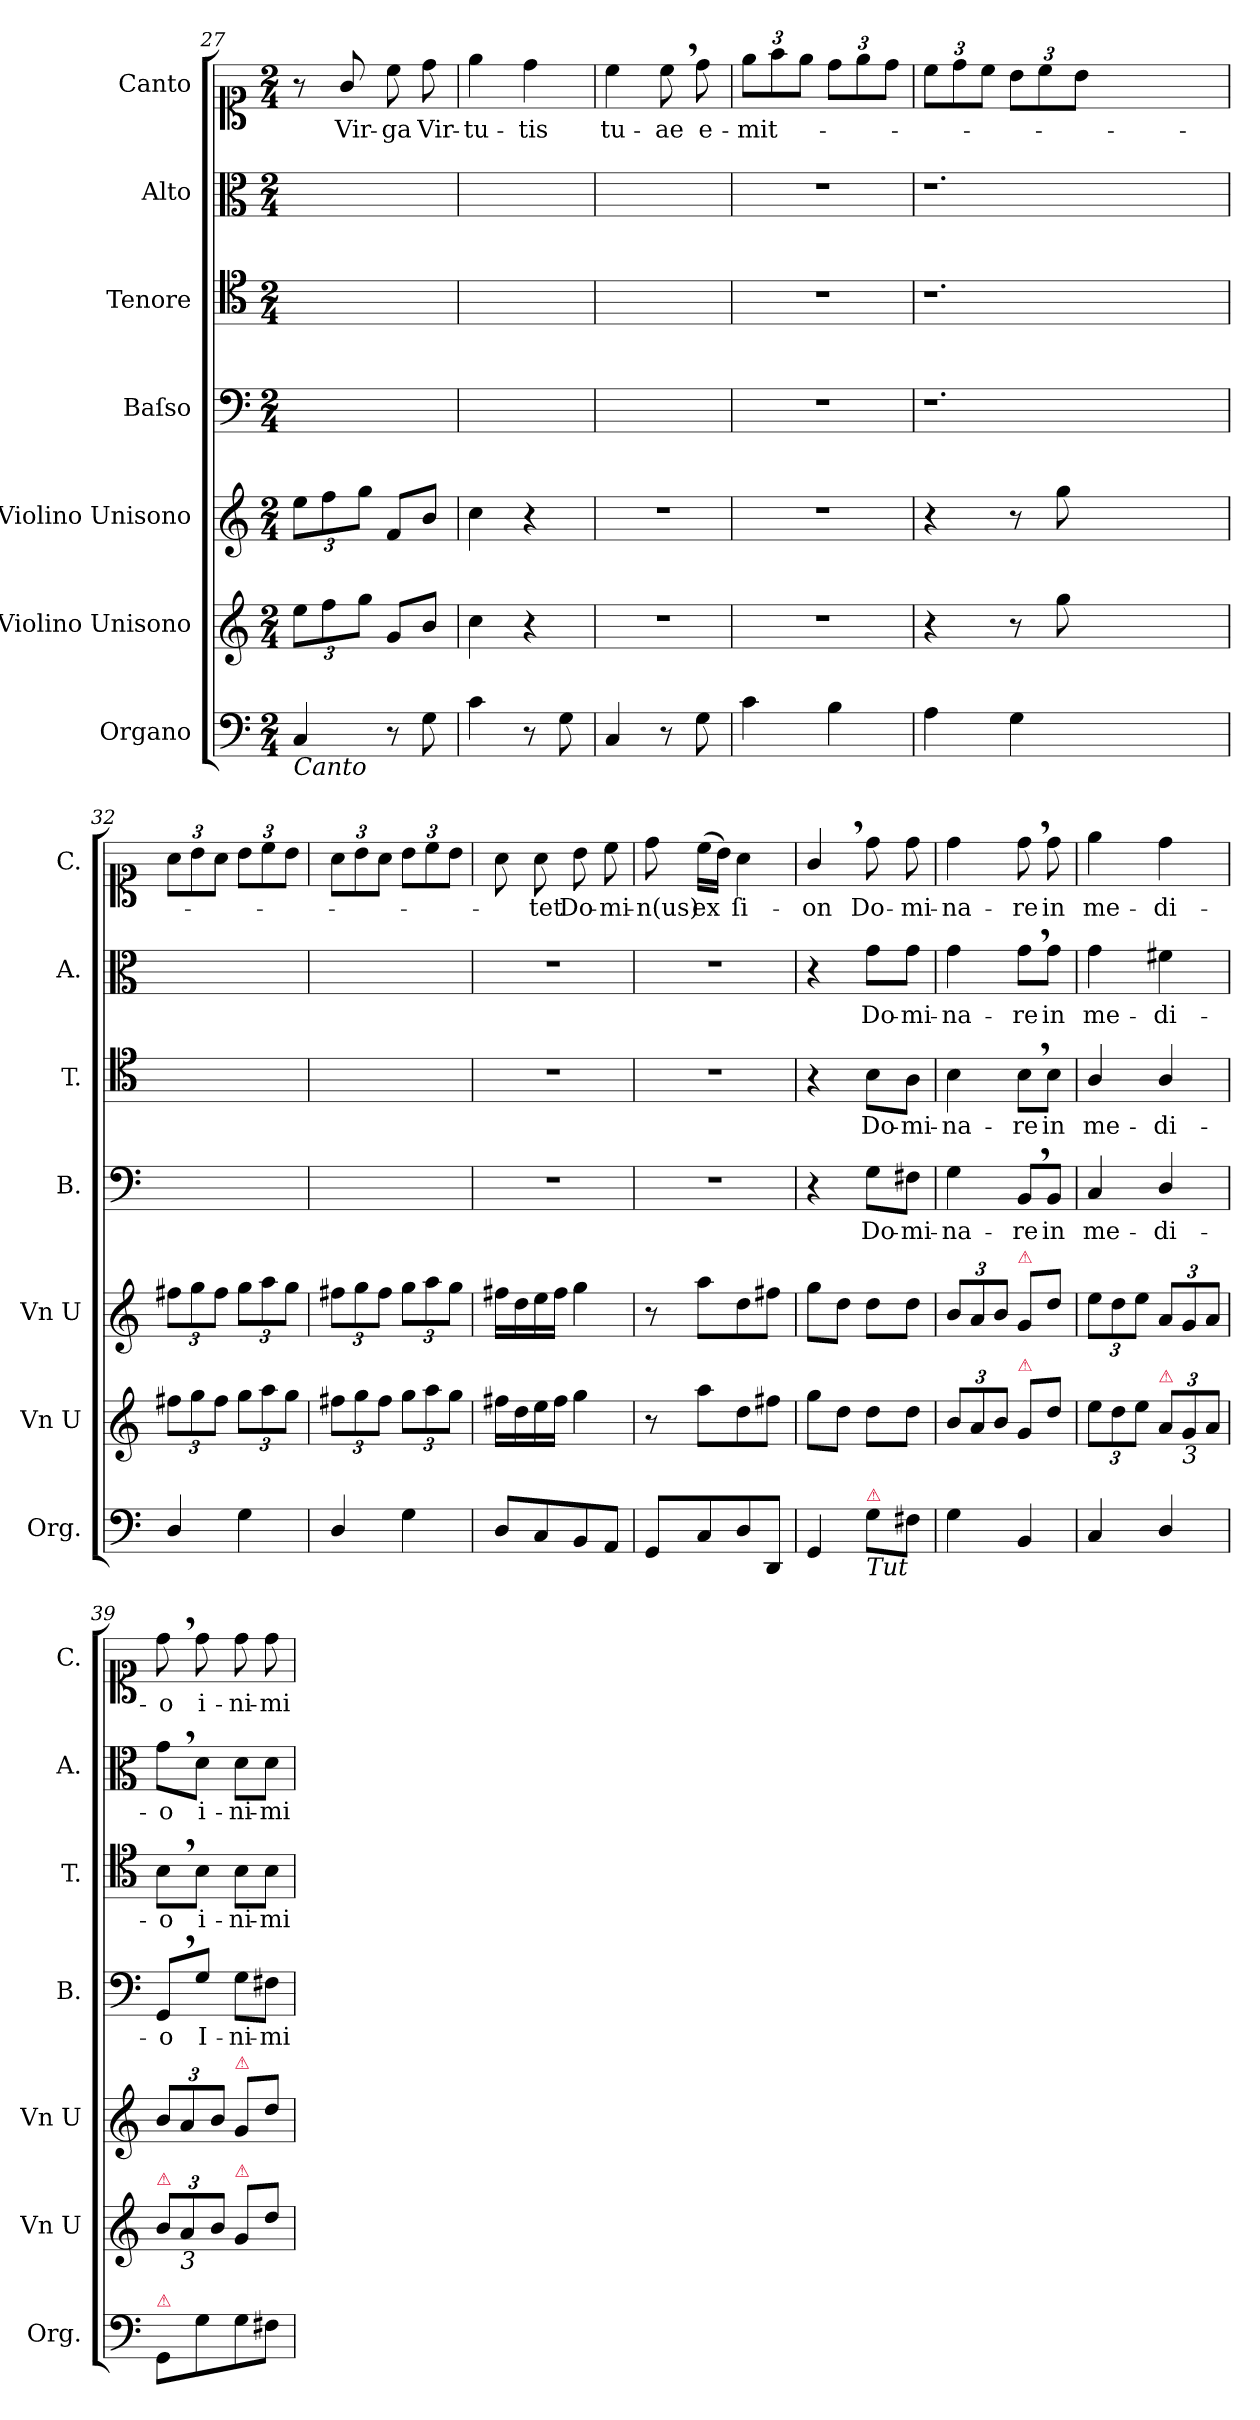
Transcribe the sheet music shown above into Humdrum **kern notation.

**kern	**kern	**kern	**kern	**text	**kern	**text	**kern	**text	**kern	**text
*part7	*part6	*part5	*part4	*part4	*part3	*part3	*part2	*part2	*part1	*part1
*staff7	*staff6	*staff5	*staff4	*staff4	*staff3	*staff3	*staff2	*staff2	*staff1	*staff1
*I"Organo	*I"Violino Unisono	*I"Violino Unisono	*I"Baſso	*	*I"Tenore	*	*I"Alto	*	*I"Canto	*
*I'Org.	*I'Vn U	*I'Vn U	*I'B.	*	*I'T.	*	*I'A.	*	*I'C.	*
*clefF4	*clefG2	*clefG2	*clefF4	*	*clefC4	*	*clefC3	*	*clefC1	*
*k[]	*k[]	*k[]	*k[]	*	*k[]	*	*k[]	*	*k[]	*
*M2/4	*M2/4	*M2/4	*M2/4	*	*M2/4	*	*M2/4	*	*M2/4	*
=27	=27	=27	=27	=27	=27	=27	=27	=27	=27	=27
!LO:TX:b:i:t=Canto	!	!	!	!	!	!	!	!	!	!
4C/	12ee\L	12ee\L	2ryy	.	2ryy	.	2ryy	.	8r	.
.	12ff\	12ff\	.	.	.	.	.	.	.	.
.	.	.	.	.	.	.	.	.	8g/	Vir-
.	12gg\J	12gg\J	.	.	.	.	.	.	.	.
8r	8g/L	8f/L	.	.	.	.	.	.	8cc\	-ga
8G\	8b/J	8b/J	.	.	.	.	.	.	8dd\	Vir-
=28	=28	=28	=28	=28	=28	=28	=28	=28	=28	=28
4c\	4cc\	4cc\	2ryy	.	2ryy	.	2ryy	.	4ee\	-tu-
8r	4r	4r	.	.	.	.	.	.	4dd\	-tis
8G\	.	.	.	.	.	.	.	.	.	.
=29	=29	=29	=29	=29	=29	=29	=29	=29	=29	=29
4C/	2r	2r	2ryy	.	2ryy	.	2ryy	.	4cc\	tu-
8r	.	.	.	.	.	.	.	.	8cc,\	-ae
8G\	.	.	.	.	.	.	.	.	8dd\	e-
=30	=30	=30	=30	=30	=30	=30	=30	=30	=30	=30
4c\	2r	2r	2r	.	2r	.	2r	.	12ee\L	-mit-
.	.	.	.	.	.	.	.	.	12ff\	.
.	.	.	.	.	.	.	.	.	12ee\J	.
4B\	.	.	.	.	.	.	.	.	12dd\L	.
.	.	.	.	.	.	.	.	.	12ee\	.
.	.	.	.	.	.	.	.	.	12dd\J	.
=31	=31	=31	=31	=31	=31	=31	=31	=31	=31	=31
4A\	4r	4r	1.r	.	1.r	.	1.r	.	12cc\L	.
.	.	.	.	.	.	.	.	.	12dd\	.
.	.	.	.	.	.	.	.	.	12cc\J	.
4G\	8r	8r	.	.	.	.	.	.	12b\L	.
.	.	.	.	.	.	.	.	.	12cc\	.
.	8gg\	8gg\	.	.	.	.	.	.	.	.
.	.	.	.	.	.	.	.	.	12b\J	.
1ryy	1ryy	1ryy	.	.	.	.	.	.	1ryy	.
=32	=32	=32	=32	=32	=32	=32	=32	=32	=32	=32
4D/	12ff#X\L	12ff#X\L	2ryy	.	2ryy	.	2ryy	.	12a\L	.
.	12gg\	12gg\	.	.	.	.	.	.	12b\	.
.	12ff#\J	12ff#\J	.	.	.	.	.	.	12a\J	.
4G\	12gg\L	12gg\L	.	.	.	.	.	.	12b\L	.
.	12aa\	12aa\	.	.	.	.	.	.	12cc\	.
.	12gg\J	12gg\J	.	.	.	.	.	.	12b\J	.
=33	=33	=33	=33	=33	=33	=33	=33	=33	=33	=33
4D/	12ff#X\L	12ff#X\L	2ryy	.	2ryy	.	2ryy	.	12a\L	.
.	12gg\	12gg\	.	.	.	.	.	.	12b\	.
.	12ff#\J	12ff#\J	.	.	.	.	.	.	12a\J	.
4G\	12gg\L	12gg\L	.	.	.	.	.	.	12b\L	.
.	12aa\	12aa\	.	.	.	.	.	.	12cc\	.
.	12gg\J	12gg\J	.	.	.	.	.	.	12b\J	.
=34	=34	=34	=34	=34	=34	=34	=34	=34	=34	=34
8D/L	16ff#X\LL	16ff#X\LL	2r	.	2r	.	2r	.	8a\	.
.	16dd\	16dd\	.	.	.	.	.	.	.	.
8C/	16ee\	16ee\	.	.	.	.	.	.	8a\	-tet
.	16ff#\JJ	16ff#\JJ	.	.	.	.	.	.	.	.
8BB/	4gg\	4gg\	.	.	.	.	.	.	8b\	Do-
8AA/J	.	.	.	.	.	.	.	.	8cc\	-mi-
=35	=35	=35	=35	=35	=35	=35	=35	=35	=35	=35
8GG/L	8r	8r	2r	.	2r	.	2r	.	8dd\	-n(us)
8C/	8aa\L	8aa\L	.	.	.	.	.	.	(16cc\LL	ex
.	.	.	.	.	.	.	.	.	16b\JJ)	.
8D/	8dd\	8dd\	.	.	.	.	.	.	4a\	ſi-
8DD/J	8ff#X\J	8ff#X\J	.	.	.	.	.	.	.	.
=36	=36	=36	=36	=36	=36	=36	=36	=36	=36	=36
4GG/	8gg\L	8gg\L	4r	.	4r	.	4r	.	4g,/	-on
.	8dd\J	8dd\J	.	.	.	.	.	.	.	.
!LO:TX:a:color=crimson:t=⚠	!	!	!	!	!	!	!	!	!	!
!LO:TX:b:i:t=Tut	!	!	!	!	!	!	!	!	!	!
8G\L	8dd\L	8dd\L	8G\L	Do-	8B\L	Do-	8g\L	Do-	8dd\	Do-
8F#X\J	8dd\J	8dd\J	8F#X\J	-mi-	8A\J	-mi-	8g\J	-mi-	8dd\	-mi-
=37	=37	=37	=37	=37	=37	=37	=37	=37	=37	=37
4G\	12b/L	12b/L	4G\	-na-	4B\	-na-	4g\	-na-	4dd\	-na-
.	12a/	12a/	.	.	.	.	.	.	.	.
.	12b/J	12b/J	.	.	.	.	.	.	.	.
!	!	!LO:TX:a:color=crimson:t=⚠	!	!	!	!	!	!	!	!
!	!LO:TX:a:color=crimson:t=⚠	!	!	!	!	!	!	!	!	!
4BB/	8g/L	8g/L	8BB,/L	-re	8B,\L	-re	8g,\L	-re	8dd,\	-re
.	8dd\J	8dd\J	8BB/J	in	8B\J	in	8g\J	in	8dd\	in
=38	=38	=38	=38	=38	=38	=38	=38	=38	=38	=38
4C/	12ee\L	12ee\L	4C/	me-	4A/	me-	4g\	me-	4ee\	me-
.	12dd\	12dd\	.	.	.	.	.	.	.	.
.	12ee\J	12ee\J	.	.	.	.	.	.	.	.
!	!LO:TX:a:color=crimson:t=⚠	!	!	!	!	!	!	!	!	!
4D/	12a/L	12a/L	4D/	-di-	4A/	-di-	4f#X\	-di-	4dd\	-di-
!	!LO:TX:b:i:t=3	!	!	!	!	!	!	!	!	!
.	12g/	12g/	.	.	.	.	.	.	.	.
.	12a/J	12a/J	.	.	.	.	.	.	.	.
=39	=39	=39	=39	=39	=39	=39	=39	=39	=39	=39
!	!LO:TX:a:color=crimson:t=⚠	!	!	!	!	!	!	!	!	!
!LO:TX:a:color=crimson:t=⚠	!	!	!	!	!	!	!	!	!	!
8GG/L	12b/L	12b/L	8GG,/L	-o	8B,\L	-o	8g,\L	-o	8dd,\	-o
!	!LO:TX:b:i:t=3	!	!	!	!	!	!	!	!	!
.	12a/	12a/	.	.	.	.	.	.	.	.
8G\	.	.	8G/J	I-	8B\J	i-	8d\J	i-	8dd\	i-
.	12b/J	12b/J	.	.	.	.	.	.	.	.
!	!	!LO:TX:a:color=crimson:t=⚠	!	!	!	!	!	!	!	!
!	!LO:TX:a:color=crimson:t=⚠	!	!	!	!	!	!	!	!	!
8G\	8g/L	8g/L	8G\L	-ni-	8B\L	-ni-	8d\L	-ni-	8dd\	-ni-
8F#X\J	8dd\J	8dd\J	8F#X\J	-mi-	8B\J	-mi-	8d\J	-mi-	8dd\	-mi-
=	=	=	=	=	=	=	=	=	=	=
*-	*-	*-	*-	*-	*-	*-	*-	*-	*-	*-
